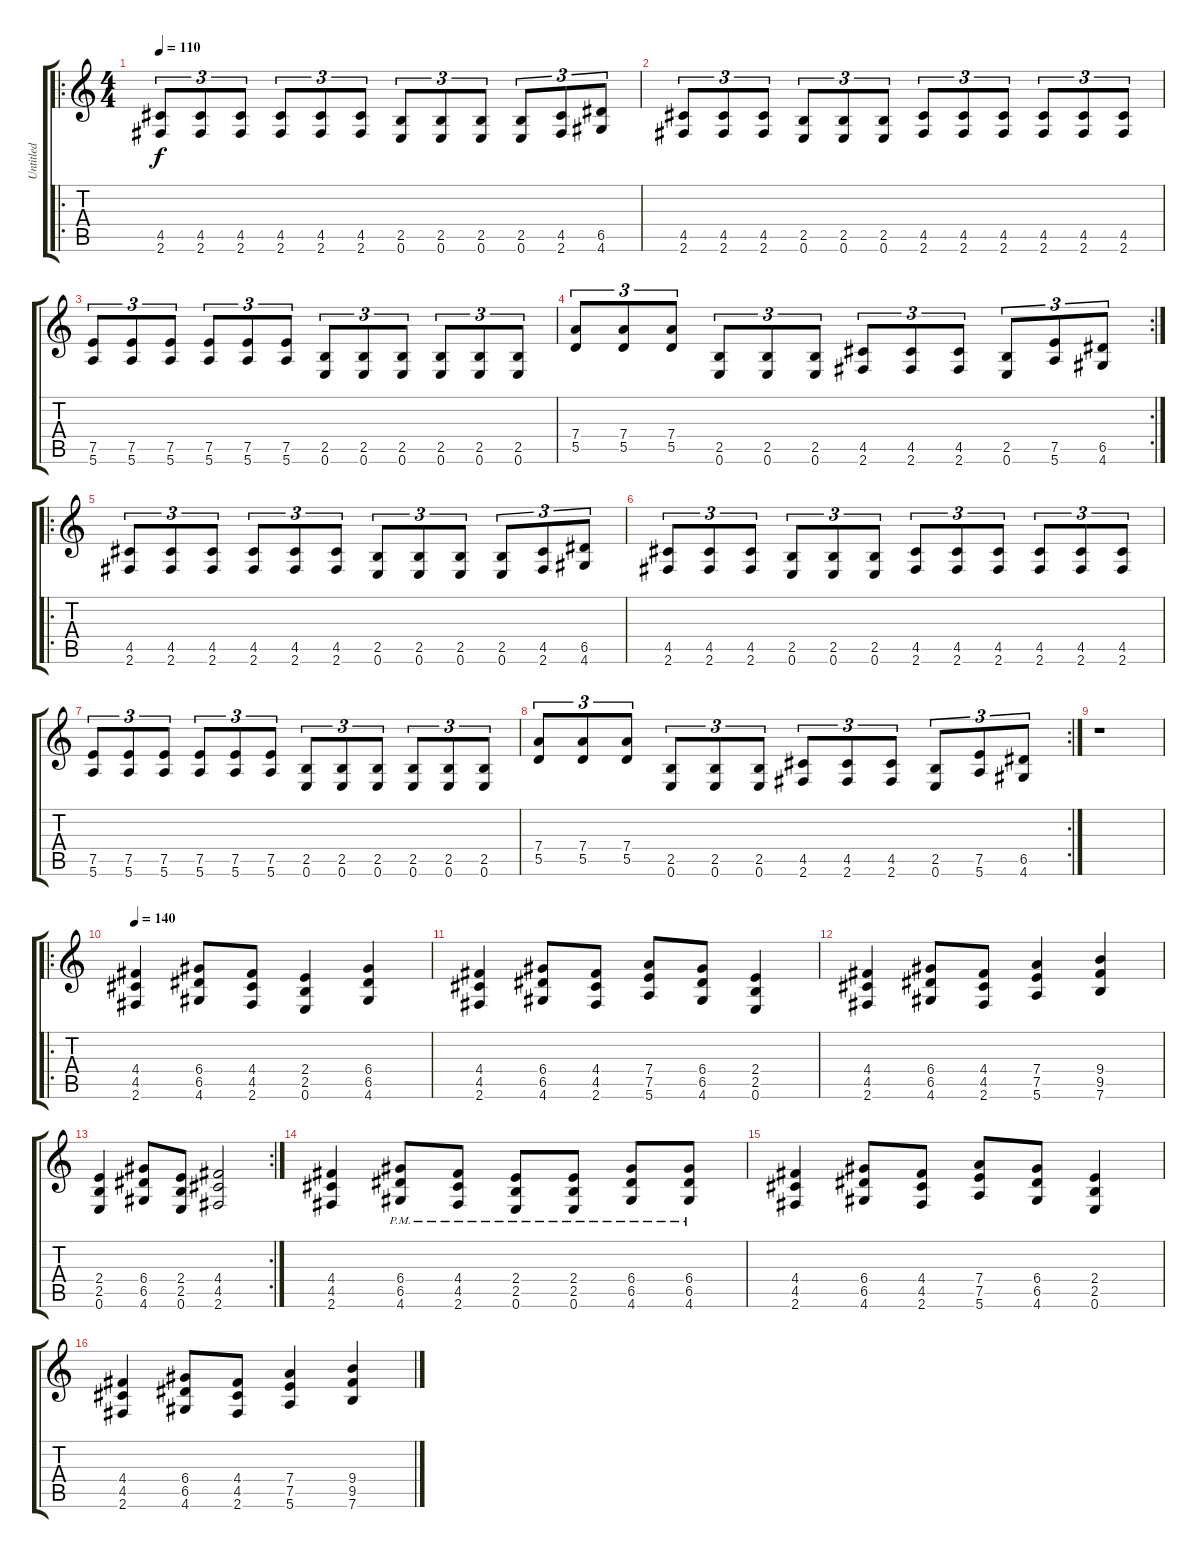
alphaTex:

\track ("Untitled" "Untitled") {instrument distortionguitar}
\staff {score tabs}
\tuning (E4 B3 G3 D3 A2 E2) {hide}
\ro
\ts (4 4)
\tempo 110
\clef g2
\ks c
(4.5 2.6).8{tu (3 2) dy f} (4.5 2.6).8{tu (3 2)} (4.5 2.6).8{tu (3 2)} (4.5 2.6).8{tu (3 2)} (4.5 2.6).8{tu (3 2)} (4.5 2.6).8{tu (3 2)} (2.5 0.6).8{tu (3 2)} (2.5 0.6).8{tu (3 2)} (2.5 0.6).8{tu (3 2)} (2.5 0.6).8{tu (3 2)} (4.5 2.6).8{tu (3 2)} (6.5 4.6).8{tu (3 2)} |
(4.5 2.6).8{tu (3 2)} (4.5 2.6).8{tu (3 2)} (4.5 2.6).8{tu (3 2)} (2.5 0.6).8{tu (3 2)} (2.5 0.6).8{tu (3 2)} (2.5 0.6).8{tu (3 2)} (4.5 2.6).8{tu (3 2)} (4.5 2.6).8{tu (3 2)} (4.5 2.6).8{tu (3 2)} (4.5 2.6).8{tu (3 2)} (4.5 2.6).8{tu (3 2)} (4.5 2.6).8{tu (3 2)} |
(7.5 5.6).8{tu (3 2)} (7.5 5.6).8{tu (3 2)} (7.5 5.6).8{tu (3 2)} (7.5 5.6).8{tu (3 2)} (7.5 5.6).8{tu (3 2)} (7.5 5.6).8{tu (3 2)} (2.5 0.6).8{tu (3 2)} (2.5 0.6).8{tu (3 2)} (2.5 0.6).8{tu (3 2)} (2.5 0.6).8{tu (3 2)} (2.5 0.6).8{tu (3 2)} (2.5 0.6).8{tu (3 2)} |
\rc 2
(7.4 5.5).8{tu (3 2)} (7.4 5.5).8{tu (3 2)} (7.4 5.5).8{tu (3 2)} (2.5 0.6).8{tu (3 2)} (2.5 0.6).8{tu (3 2)} (2.5 0.6).8{tu (3 2)} (4.5 2.6).8{tu (3 2)} (4.5 2.6).8{tu (3 2)} (4.5 2.6).8{tu (3 2)} (2.5 0.6).8{tu (3 2)} (7.5 5.6).8{tu (3 2)} (6.5 4.6).8{tu (3 2)} |
\ro
(4.5 2.6).8{tu (3 2)} (4.5 2.6).8{tu (3 2)} (4.5 2.6).8{tu (3 2)} (4.5 2.6).8{tu (3 2)} (4.5 2.6).8{tu (3 2)} (4.5 2.6).8{tu (3 2)} (2.5 0.6).8{tu (3 2)} (2.5 0.6).8{tu (3 2)} (2.5 0.6).8{tu (3 2)} (2.5 0.6).8{tu (3 2)} (4.5 2.6).8{tu (3 2)} (6.5 4.6).8{tu (3 2)} |
(4.5 2.6).8{tu (3 2)} (4.5 2.6).8{tu (3 2)} (4.5 2.6).8{tu (3 2)} (2.5 0.6).8{tu (3 2)} (2.5 0.6).8{tu (3 2)} (2.5 0.6).8{tu (3 2)} (4.5 2.6).8{tu (3 2)} (4.5 2.6).8{tu (3 2)} (4.5 2.6).8{tu (3 2)} (4.5 2.6).8{tu (3 2)} (4.5 2.6).8{tu (3 2)} (4.5 2.6).8{tu (3 2)} |
(7.5 5.6).8{tu (3 2)} (7.5 5.6).8{tu (3 2)} (7.5 5.6).8{tu (3 2)} (7.5 5.6).8{tu (3 2)} (7.5 5.6).8{tu (3 2)} (7.5 5.6).8{tu (3 2)} (2.5 0.6).8{tu (3 2)} (2.5 0.6).8{tu (3 2)} (2.5 0.6).8{tu (3 2)} (2.5 0.6).8{tu (3 2)} (2.5 0.6).8{tu (3 2)} (2.5 0.6).8{tu (3 2)} |
\rc 2
(7.4 5.5).8{tu (3 2)} (7.4 5.5).8{tu (3 2)} (7.4 5.5).8{tu (3 2)} (2.5 0.6).8{tu (3 2)} (2.5 0.6).8{tu (3 2)} (2.5 0.6).8{tu (3 2)} (4.5 2.6).8{tu (3 2)} (4.5 2.6).8{tu (3 2)} (4.5 2.6).8{tu (3 2)} (2.5 0.6).8{tu (3 2)} (7.5 5.6).8{tu (3 2)} (6.5 4.6).8{tu (3 2)} |
r.1 |
\ro
\tempo 140
(4.4 4.5 2.6).4 (6.4 6.5 4.6).8 (4.4 4.5 2.6).8 (2.4 2.5 0.6).4 (6.4 6.5 4.6).4 |
(4.4 4.5 2.6).4 (6.4 6.5 4.6).8 (4.4 4.5 2.6).8 (7.4 7.5 5.6).8 (6.4 6.5 4.6).8 (2.4 2.5 0.6).4 |
(4.4 4.5 2.6).4 (6.4 6.5 4.6).8 (4.4 4.5 2.6).8 (7.4 7.5 5.6).4 (9.4 9.5 7.6).4 |
\rc 2
(2.4 2.5 0.6).4 (6.4 6.5 4.6).8 (2.4 2.5 0.6).8 (4.4 4.5 2.6).2 |
(4.4 4.5 2.6).4 (6.4{pm} 6.5{pm} 4.6{pm}).8 (4.4{pm} 4.5{pm} 2.6{pm}).8 (2.4{pm} 2.5{pm} 0.6{pm}).8 (2.4{pm} 2.5{pm} 0.6{pm}).8 (6.4{pm} 6.5{pm} 4.6{pm}).8 (6.4{pm} 6.5{pm} 4.6{pm}).8 |
(4.4 4.5 2.6).4 (6.4 6.5 4.6).8 (4.4 4.5 2.6).8 (7.4 7.5 5.6).8 (6.4 6.5 4.6).8 (2.4 2.5 0.6).4 |
(4.4 4.5 2.6).4 (6.4 6.5 4.6).8 (4.4 4.5 2.6).8 (7.4 7.5 5.6).4 (9.4 9.5 7.6).4
